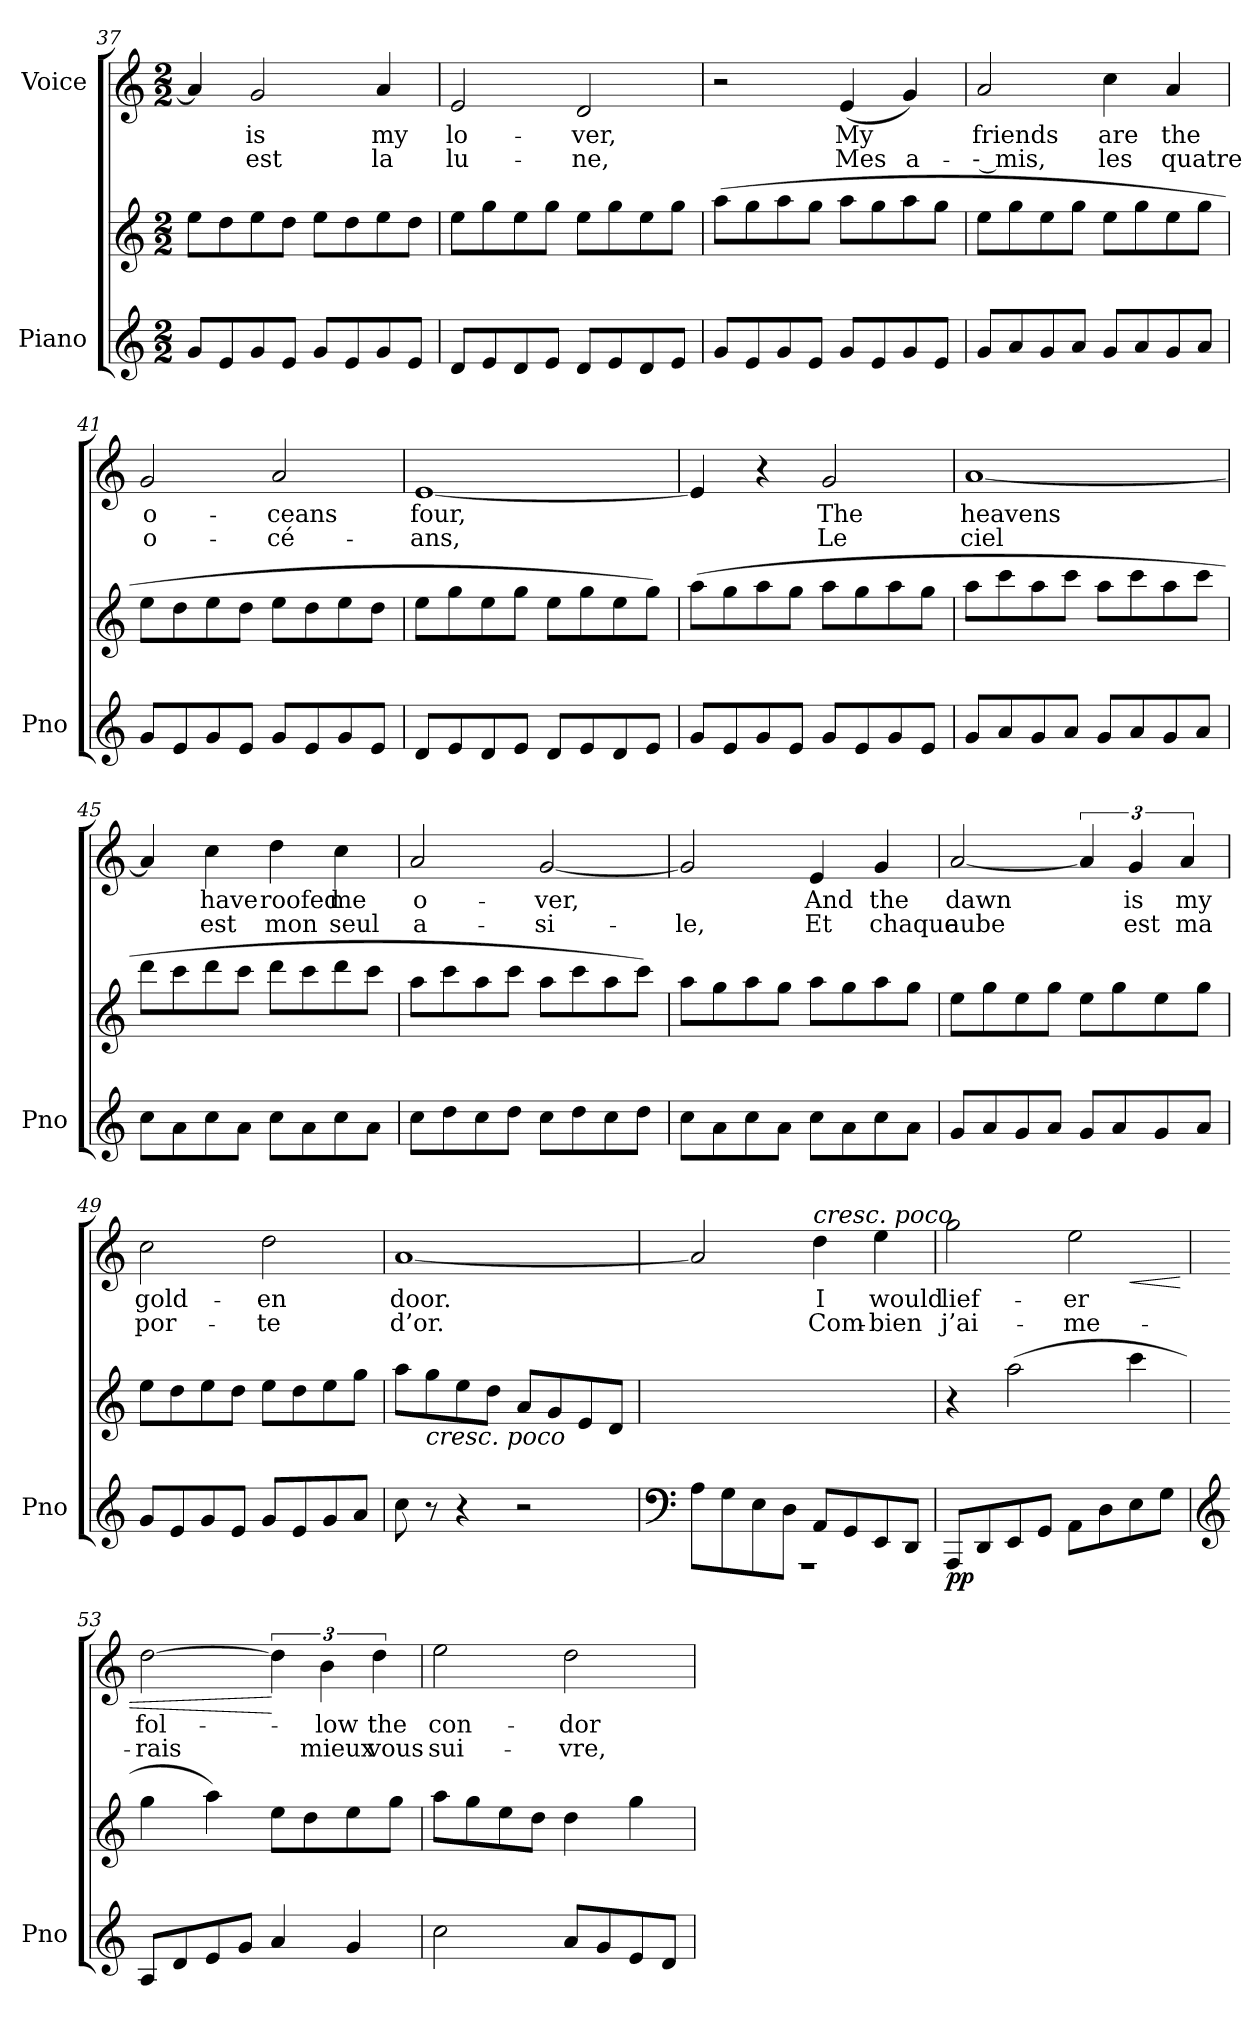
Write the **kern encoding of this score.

**kern	**kern	**dynam	**kern	**text	**text	**dynam
*part2	*part2	*part2	*part1	*part1	*part1	*part1
*staff3	*staff2	*staff2/3	*staff1	*staff1	*staff1	*staff1
*I"Piano	*	*	*I"Voice	*	*	*
*I'Pno	*	*	*	*	*	*
*clefG2	*clefG2	*	*clefG2	*	*	*
*k[]	*k[]	*	*k[]	*	*	*
*M2/2	*M2/2	*	*M2/2	*	*	*
=37	=37	=37	=37	=37	=37	=37
8g/L	8ee\L	.	4a/]	.	.	.
8e/	8dd\	.	.	.	.	.
8g/	8ee\	.	2g/	is	est	.
8e/J	8dd\J	.	.	.	.	.
8g/L	8ee\L	.	.	.	.	.
8e/	8dd\	.	.	.	.	.
8g/	8ee\	.	4a/	my	la	.
8e/J	8dd\J	.	.	.	.	.
=38	=38	=38	=38	=38	=38	=38
8d/L	8ee\L	.	2e/	lo-	lu-	.
8e/	8gg\	.	.	.	.	.
8d/	8ee\	.	.	.	.	.
8e/J	8gg\J	.	.	.	.	.
8d/L	8ee\L	.	2d/	-ver,	-ne,	.
8e/	8gg\	.	.	.	.	.
8d/	8ee\	.	.	.	.	.
8e/J	8gg\J	.	.	.	.	.
=39	=39	=39	=39	=39	=39	=39
8g/L	(8aa\L	.	2r	.	.	.
8e/	8gg\	.	.	.	.	.
8g/	8aa\	.	.	.	.	.
8e/J	8gg\J	.	.	.	.	.
8g/L	8aa\L	.	(4e/	My	Mes	.
8e/	8gg\	.	.	.	.	.
8g/	8aa\	.	4g/)	.	a-	.
8e/J	8gg\J	.	.	.	.	.
=40	=40	=40	=40	=40	=40	=40
!	!	!LO:DY:b	!	!	!	!
!	!	!LO:DY:n=1:b	!	!	!	!
8g/L	8ee\L	other-dynamics pp	2a/	friends	-- mis,	.
8a/	8gg\	.	.	.	.	.
8g/	8ee\	.	.	.	.	.
8a/J	8gg\J	.	.	.	.	.
8g/L	8ee\L	.	4cc\	are	les	.
8a/	8gg\	.	.	.	.	.
8g/	8ee\	.	4a/	the	quatre	.
8a/J	8gg\J	.	.	.	.	.
=41	=41	=41	=41	=41	=41	=41
8g/L	8ee\L	.	2g/	o-	o-	.
8e/	8dd\	.	.	.	.	.
8g/	8ee\	.	.	.	.	.
8e/J	8dd\J	.	.	.	.	.
8g/L	8ee\L	.	2a/	-ceans	-cé-	.
8e/	8dd\	.	.	.	.	.
8g/	8ee\	.	.	.	.	.
8e/J	8dd\J	.	.	.	.	.
=42	=42	=42	=42	=42	=42	=42
8d/L	8ee\L	.	[1e	four,	-ans,	.
8e/	8gg\	.	.	.	.	.
8d/	8ee\	.	.	.	.	.
8e/J	8gg\J	.	.	.	.	.
8d/L	8ee\L	.	.	.	.	.
8e/	8gg\	.	.	.	.	.
8d/	8ee\	.	.	.	.	.
8e/J	8gg\J)	.	.	.	.	.
=43	=43	=43	=43	=43	=43	=43
8g/L	(8aa\L	.	4e/]	.	.	.
8e/	8gg\	.	.	.	.	.
8g/	8aa\	.	4r	.	.	.
8e/J	8gg\J	.	.	.	.	.
8g/L	8aa\L	.	2g/	The	Le	.
8e/	8gg\	.	.	.	.	.
8g/	8aa\	.	.	.	.	.
8e/J	8gg\J	.	.	.	.	.
=44	=44	=44	=44	=44	=44	=44
8g/L	8aa\L	.	[1a	heavens	ciel	.
8a/	8ccc\	.	.	.	.	.
8g/	8aa\	.	.	.	.	.
8a/J	8ccc\J	.	.	.	.	.
8g/L	8aa\L	.	.	.	.	.
8a/	8ccc\	.	.	.	.	.
8g/	8aa\	.	.	.	.	.
8a/J	8ccc\J	.	.	.	.	.
=45	=45	=45	=45	=45	=45	=45
8cc\L	8ddd\L	.	4a/]	.	.	.
8a\	8ccc\	.	.	.	.	.
8cc\	8ddd\	.	4cc\	have	est	.
8a\J	8ccc\J	.	.	.	.	.
8cc\L	8ddd\L	.	4dd\	roofed	mon	.
8a\	8ccc\	.	.	.	.	.
8cc\	8ddd\	.	4cc\	me	seul	.
8a\J	8ccc\J	.	.	.	.	.
=46	=46	=46	=46	=46	=46	=46
8cc\L	8aa\L	.	2a/	o-	a-	.
8dd\	8ccc\	.	.	.	.	.
8cc\	8aa\	.	.	.	.	.
8dd\J	8ccc\J	.	.	.	.	.
8cc\L	8aa\L	.	[2g/	-ver,	-si-	.
8dd\	8ccc\	.	.	.	.	.
8cc\	8aa\	.	.	.	.	.
8dd\J	8ccc\J)	.	.	.	.	.
=47	=47	=47	=47	=47	=47	=47
8cc\L	(8aa\L	.	2g/]	.	-le,	.
8a\	8gg\	.	.	.	.	.
8cc\	8aa\	.	.	.	.	.
8a\J	8gg\J	.	.	.	.	.
8cc\L	8aa\L	.	4e/	And	Et	.
8a\	8gg\	.	.	.	.	.
8cc\	8aa\	.	4g/	the	chaque	.
8a\J	8gg\J	.	.	.	.	.
=48	=48	=48	=48	=48	=48	=48
8g/L	8ee\L	.	[2a/	dawn	aube	.
8a/	8gg\	.	.	.	.	.
8g/	8ee\	.	.	.	.	.
8a/J	8gg\J	.	.	.	.	.
8g/L	8ee\L	.	6a/]	.	.	.
8a/	8gg\	.	.	.	.	.
.	.	.	6g/	is	est	.
8g/	8ee\	.	.	.	.	.
.	.	.	6a/	my	ma	.
8a/J	8gg\J	.	.	.	.	.
=49	=49	=49	=49	=49	=49	=49
8g/L	8ee\L	.	2cc\	gold-	por-	.
8e/	8dd\	.	.	.	.	.
8g/	8ee\	.	.	.	.	.
8e/J	8dd\J	.	.	.	.	.
8g/L	8ee\L	.	2dd\	-en	-te	.
8e/	8dd\	.	.	.	.	.
8g/	8ee\	.	.	.	.	.
8a/J	8gg\J	.	.	.	.	.
=50	=50	=50	=50	=50	=50	=50
8cc\	8aa\L	.	[1a	door.	d’or.	.
!	!LO:TX:b:i:t=cresc. poco	!	!	!	!	!
8r	8gg\	.	.	.	.	.
4r	8ee\	.	.	.	.	.
.	8dd\J	.	.	.	.	.
2r	8a/L	.	.	.	.	.
.	8g/	.	.	.	.	.
.	8e/	.	.	.	.	.
.	8d/J	.	.	.	.	.
=51	=51	=51	=51	=51	=51	=51
*clefF4	*	*	*	*	*	*
*^	*	*	*	*	*	*
8A\L	1r	1ryy	.	2a/]	.	.	.
8G\	.	.	.	.	.	.	.
8E\	.	.	.	.	.	.	.
8D\J	.	.	.	.	.	.	.
!	!	!	!	!LO:TX:a:i:t=cresc. poco	!	!	!
8AA/L	.	.	.	4dd\	I	Com-	.
8GG/	.	.	.	.	.	.	.
8EE/	.	.	.	4ee\	would	-bien	.
8DD/J)	.	.	.	.	.	.	.
*v	*v	*	*	*	*	*	*
=52	=52	=52	=52	=52	=52	=52
*	*	*	*^	*	*	*
!	!	!LO:DY:b=2	!	!	!	!	!
8AAA/L	4r	pp	2gg\	2.ryy	lief-	j’ai-	.
8DD/	.	.	.	.	.	.	.
!	!	!LO:DY:b	!	!	!	!	!
!	!	!LO:DY:n=1:b	!	!	!	!	!
8EE/	(2aa\	mp other-dynamics	.	.	.	.	.
8GG/J	.	.	.	.	.	.	.
8AA\L	.	.	2ee\	.	-er	-me-	.
8D\	.	.	.	.	.	.	.
!	!	!	!	!	!	!	!LO:HP:b
8E\	4ccc\	.	.	4ryy	.	.	<
8G\J	.	.	.	.	.	.	.
*	*	*	*v	*v	*	*	*
=53	=53	=53	=53	=53	=53	=53
*clefG2	*	*	*	*	*	*
*^	*^	*	*	*	*	*
2ryy	8A/L	4gg\	2ryy	.	[2dd\	fol-	-rais	.
.	8d/	.	.	.	.	.	.	.
.	8e/	4aa\)	.	.	.	.	.	.
.	8g/J	.	.	.	.	.	.	.
4a/	2ryy	2ryy	8ee\L	.	6dd\]	.	.	[
.	.	.	8dd\	.	.	.	.	.
.	.	.	.	.	6b\	-low	mieux	.
4g/	.	.	8ee\	.	.	.	.	.
.	.	.	.	.	6dd\	the	vous	.
.	.	.	8gg\J	.	.	.	.	.
=54	=54	=54	=54	=54	=54	=54	=54	=54
2cc\	2ryy	2ryy	8aa\L	.	2ee\	con-	sui-	.
.	.	.	8gg\	.	.	.	.	.
.	.	.	8ee\	.	.	.	.	.
.	.	.	8dd\J	.	.	.	.	.
2ryy	8a/L	4dd\	2ryy	.	2dd\	-dor	-vre,	.
.	8g/	.	.	.	.	.	.	.
.	8e/	4gg\	.	.	.	.	.	.
.	8d/J	.	.	.	.	.	.	.
*v	*v	*	*	*	*	*	*	*
*	*v	*v	*	*	*	*	*
=	=	=	=	=	=	=
*-	*-	*-	*-	*-	*-	*-
